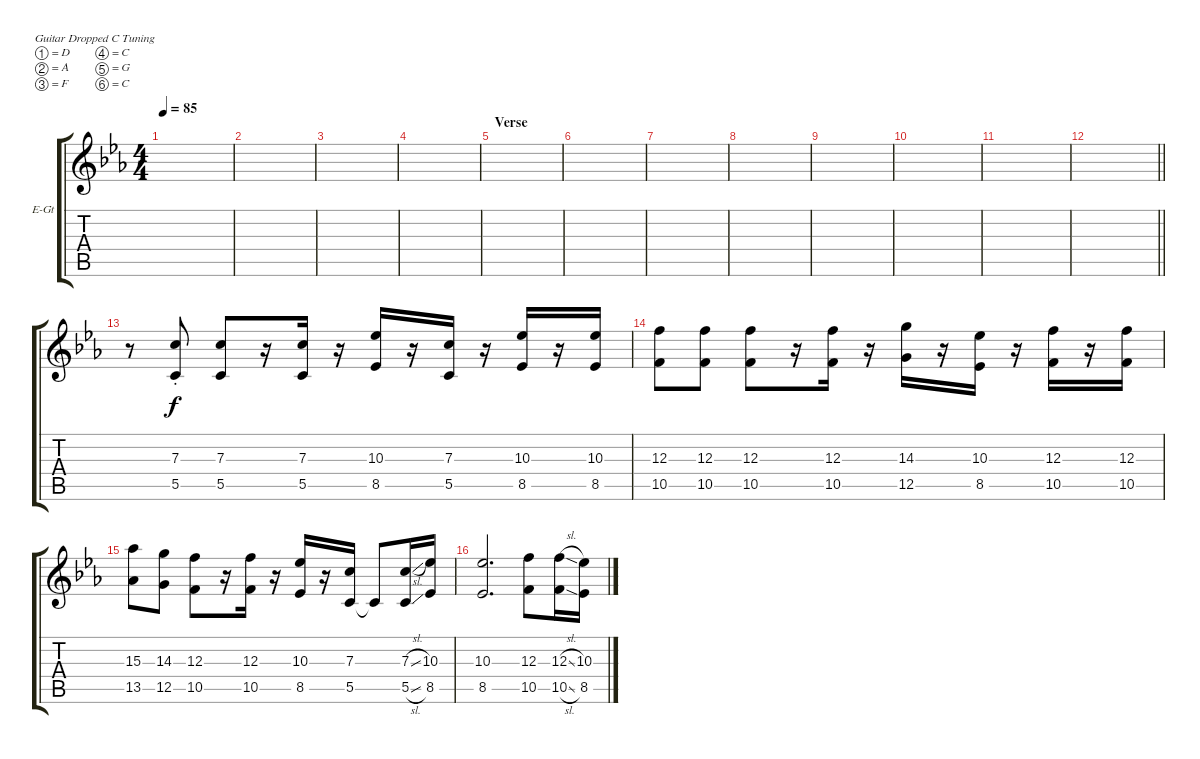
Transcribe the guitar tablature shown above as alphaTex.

\bracketExtendMode groupsimilarinstruments
\firstSystemTrackNameOrientation horizontal
\otherSystemsTrackNameOrientation horizontal
\track ("Electric Guitar" "E-Gt") {instrument distortionguitar}
\staff {score tabs}
\tuning (D4 A3 F3 C3 G2 C2)
\ts (4 4)
\tempo 85
\clef g2
\ks cminor
|
|
|
|
\section ("" "Verse")
|
|
|
|
|
|
|
\barLineRight lightlight
|
r.8 (5.5{st} 7.3{st}).8 (7.3 5.5).8 r.16 (5.5 7.3).16 r.16 (8.5 10.3).16 r.16 (5.5 7.3).16 r.16 (8.5 10.3).16 r.16 (8.5 10.3).16 |
(10.5 12.3).8 (10.5 12.3).8 (10.5 12.3).8 r.16 (10.5 12.3).16 r.16 (12.5 14.3).16 r.16 (8.5 10.3).16 r.16 (10.5 12.3).16 r.16 (10.5 12.3).16 |
(13.5 15.3).8 (12.5 14.3).8 (10.5 12.3).8 r.16 (10.5 12.3).16 r.16 (8.5 10.3).16 r.16 (5.5 7.3).16 5.5{t}.8 (5.5{sl} 7.3{sl}).16 (8.5 10.3).16 |
(8.5 10.3).2{d} (10.5 12.3).8 (10.5{sl} 12.3{sl}).16 (8.5 10.3).16
